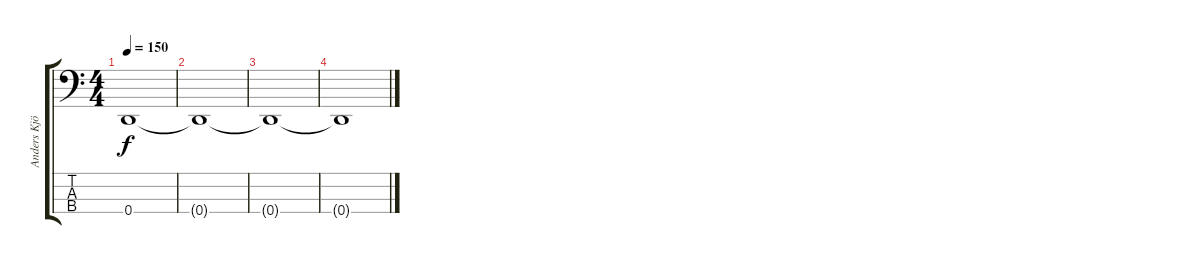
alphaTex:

\track ("Anders Kjölholm" "Anders Kjö") {instrument electricbassfinger}
\staff {score tabs}
\tuning (F2 C2 G1 D1) {hide}
\ts (4 4)
\tempo 150
\clef f4
\ks c
0.4.1{dy f} |
0.4{t}.1 |
0.4{t}.1 |
0.4{t}.1
